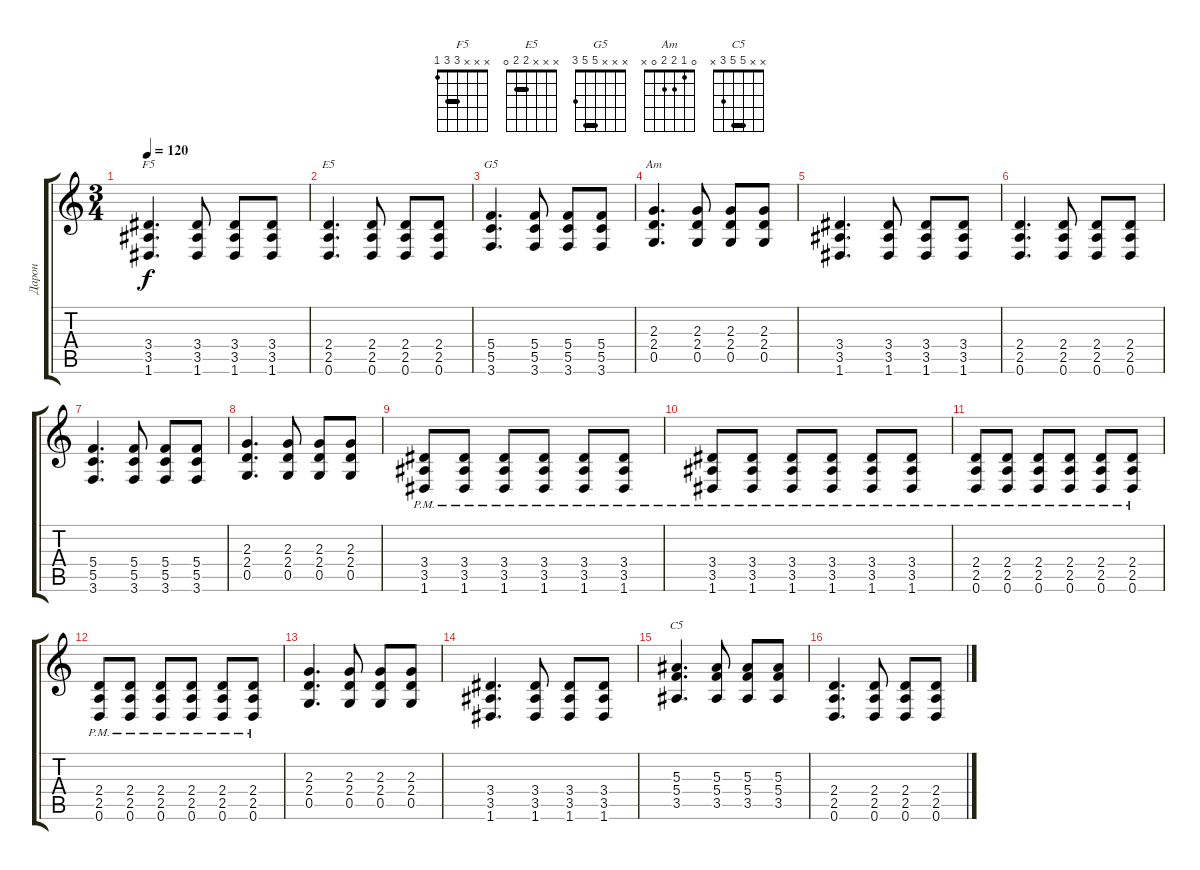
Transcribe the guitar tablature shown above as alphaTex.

\track ("Дарон" "Дарон") {instrument electricguitarclean}
\staff {score tabs}
\tuning (D4 A3 F3 C3 G2 D2) {hide}
\chord ("F5" x x x 3 3 1) {barre 3}
\chord ("E5" x x x 2 2 0) {barre 2}
\chord ("G5" x x x 5 5 3) {barre 5}
\chord ("Am" 0 1 2 2 0 x)
\chord ("C5" x x 5 5 3 x) {barre 5}
\ts (3 4)
\tempo 120
\clef g2
\ks c
(3.4 3.5 1.6).4{d ch "F5" dy f} (3.4 3.5 1.6).8 (3.4 3.5 1.6).8 (3.4 3.5 1.6).8 |
(2.4 2.5 0.6).4{d ch "E5"} (2.4 2.5 0.6).8 (2.4 2.5 0.6).8 (2.4 2.5 0.6).8 |
(5.4 5.5 3.6).4{d ch "G5"} (5.4 5.5 3.6).8 (5.4 5.5 3.6).8 (5.4 5.5 3.6).8 |
(2.3 2.4 0.5).4{d ch "Am"} (2.3 2.4 0.5).8 (2.3 2.4 0.5).8 (2.3 2.4 0.5).8 |
(3.4 3.5 1.6).4{d} (3.4 3.5 1.6).8 (3.4 3.5 1.6).8 (3.4 3.5 1.6).8 |
(2.4 2.5 0.6).4{d} (2.4 2.5 0.6).8 (2.4 2.5 0.6).8 (2.4 2.5 0.6).8 |
(5.4 5.5 3.6).4{d} (5.4 5.5 3.6).8 (5.4 5.5 3.6).8 (5.4 5.5 3.6).8 |
(2.3 2.4 0.5).4{d} (2.3 2.4 0.5).8 (2.3 2.4 0.5).8 (2.3 2.4 0.5).8 |
(3.4{pm} 3.5{pm} 1.6{pm}).8 (3.4{pm} 3.5{pm} 1.6{pm}).8 (3.4{pm} 3.5{pm} 1.6{pm}).8 (3.4{pm} 3.5{pm} 1.6{pm}).8 (3.4{pm} 3.5{pm} 1.6{pm}).8 (3.4{pm} 3.5{pm} 1.6{pm}).8 |
(3.4{pm} 3.5{pm} 1.6{pm}).8 (3.4{pm} 3.5{pm} 1.6{pm}).8 (3.4{pm} 3.5{pm} 1.6{pm}).8 (3.4{pm} 3.5{pm} 1.6{pm}).8 (3.4{pm} 3.5{pm} 1.6{pm}).8 (3.4{pm} 3.5{pm} 1.6{pm}).8 |
(2.4{pm} 2.5{pm} 0.6{pm}).8 (2.4{pm} 2.5{pm} 0.6{pm}).8 (2.4{pm} 2.5{pm} 0.6{pm}).8 (2.4{pm} 2.5{pm} 0.6{pm}).8 (2.4{pm} 2.5{pm} 0.6{pm}).8 (2.4{pm} 2.5{pm} 0.6{pm}).8 |
(2.4{pm} 2.5{pm} 0.6{pm}).8 (2.4{pm} 2.5{pm} 0.6{pm}).8 (2.4{pm} 2.5{pm} 0.6{pm}).8 (2.4{pm} 2.5{pm} 0.6{pm}).8 (2.4{pm} 2.5{pm} 0.6{pm}).8 (2.4{pm} 2.5{pm} 0.6{pm}).8 |
(2.3 2.4 0.5).4{d} (2.3 2.4 0.5).8 (2.3 2.4 0.5).8 (2.3 2.4 0.5).8 |
(3.4 3.5 1.6).4{d} (3.4 3.5 1.6).8 (3.4 3.5 1.6).8 (3.4 3.5 1.6).8 |
(5.3 5.4 3.5).4{d ch "C5"} (5.3 5.4 3.5).8 (5.3 5.4 3.5).8 (5.3 5.4 3.5).8 |
(2.4 2.5 0.6).4{d} (2.4 2.5 0.6).8 (2.4 2.5 0.6).8 (2.4 2.5 0.6).8
